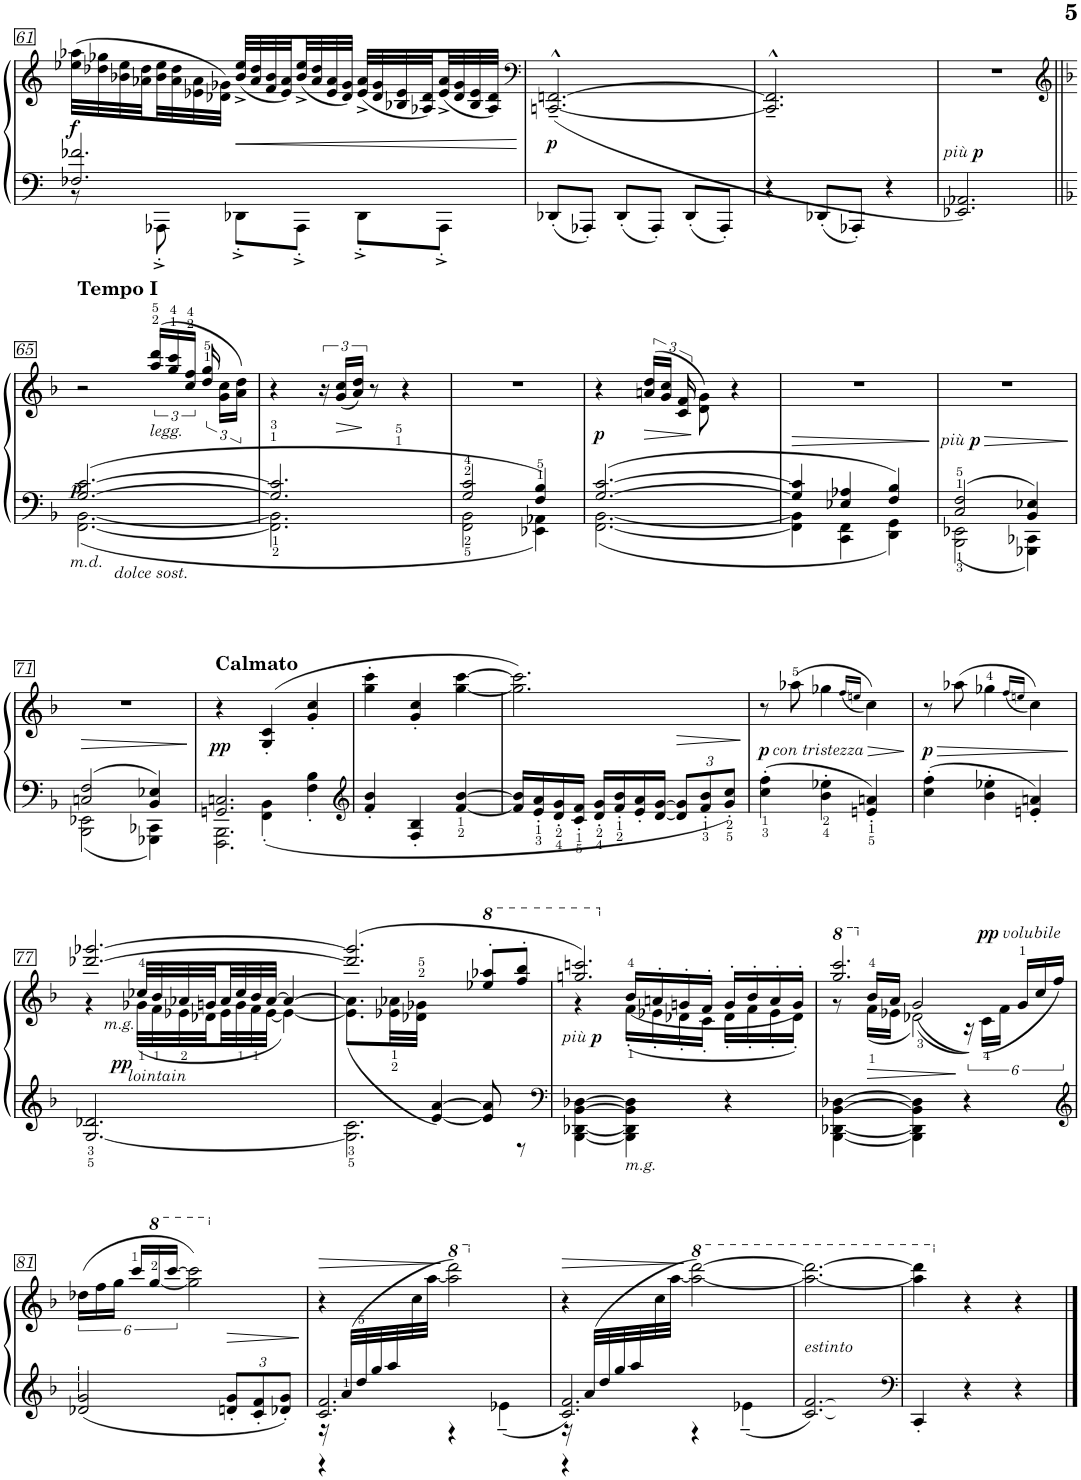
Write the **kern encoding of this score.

**kern	**kern	**dynam
*part1	*part1	*part1
*staff2	*staff1	*staff1/2
*I"III	*	*
!!LO:PB:g=z
*clefF4	*clefG2	*
*k[]	*k[]	*
*M3/4	*M3/4	*
=61	=61	=61
*^	*	*
!	!	!	!LO:DY:b
2.F-X/ 2.f-X/	8r	(32ee-X\ 32aa-X\LLL	f
.	.	32dd-X\ 32gg-X\	.
.	.	32b-X\ 32ee-\	.
.	.	32a-X\ 32dd-\	.
.	8AAA-X'^\	32b-\ 32ee-\	.
.	.	32a-\ 32dd-\	.
.	.	32e-X\ 32a-\	.
.	.	32d-X\ 32g-X\JJJ)	.
!	!	!	!LO:HP:b
.	8DD-X'^\L	(32b-/^ 32ee-/^LLL	<
.	.	32a-/ 32dd-/	.
.	.	32f/ 32b-/	.
.	.	32e-/ 32a-/)	.
.	8AAA-'^\J	(32b-/^ 32ee-/^	.
.	.	32a-/ 32dd-/	.
.	.	32e-/ 32a-/	.
.	.	32d-/ 32g-/JJJ)	.
.	8DD-'^\L	(32e-/^ 32a-/^LLL	.
.	.	32d-/ 32g-/	.
.	.	32B-X/ 32e-/	.
.	.	32A-X/ 32d-/)	.
.	8AAA-'^\J	(32e-/^ 32a-/^	.
.	.	32d-/ 32g-/	.
.	.	32B-/ 32e-/	.
.	.	32A-/ 32d-/JJJ)	.
*v	*v	*	*
=62	=62	=62
*	*clefF4	*
!	!	!LO:DY:b
8DD-X'/L	([2.CCn/~^^ [2.FFn/~^^	p
8AAA-X'/J	.	.
8DD-'/L	.	.
8AAA-'/J	.	.
8DD-'/L	.	.
8AAA-'/J	.	.
=63	=63	=63
4r	2.CCn/]~^^ 2.FFn/]~^^	.
8DD-X'/L	.	.
8AAA-X'/J	.	.
4r	.	.
=64	=64	=64
!	!	!LO:DY:a=2
!	!	!LO:DY:n=1:a=2
2.EE-X/ 2.AA-X/)	2.r	other-dynamics p
!!LO:LB:g=z
=65||	=65||	=65||
*	*clefG2	*
*k[b-]	*k[b-]	*
*^	*	*
!	!	!LO:TX:a:B:t=Tempo I	!
!LO:TX:b:i:t=m.d.	!	!	!
!LO:TX:b:i:t=dolce sost.	!	!	!
!	!	!	!LO:DY:b
[2.G/ [2.c/	[2.FF\ [2.BB-\	2r	p
!	!	!LO:TX:b:i:t=legg.	!
.	.	(24aa/ 24ddd/LL	.
.	.	24gg/ 24ccc/	.
.	.	24cc/ 24ff/JJ	.
.	.	24dd/ 24gg/	.
.	.	24g\ 24cc\LL	.
.	.	24a\ 24dd\JJ)	.
=66	=66	=66	=66
2.G/] 2.c/]	2.FF\] 2.BB-\]	4r	.
.	.	24r	.
!	!	!	!LO:HP:b
.	.	(24g/ 24cc/LL	>
.	.	24a/<< 24dd/<<JJ)	.
.	.	8r	[
.	.	4r	.
=67	=67	=67	=67
2G/ 2c/	2FF\ 2BB-\	2.r	.
4F/ 4B-/	4EE-X\ 4AA-X\	.	.
=68	=68	=68	=68
!	!	!	!LO:DY:a=2
[2.G/ [2.c/	[2.FF\ [2.BB-\	4r	p
!	!	!	!LO:HP:b
.	.	(24an/ 24dd/LL	>
.	.	24g/ 24cc/JJ	.
.	.	24c/ 24f/	.
.	.	8d\ 8g\)	]
.	.	4r	.
=69	=69	=69	=69
4G/] 4c/]	4FF\] 4BB-\]	2.r	.
4E-X/ 4A-X/	4CC\ 4FF\	.	.
4F/ 4B-/	4DD\ 4GG\	.	.
*v	*v	*	*
.	.	]
=70	=70	=70
*^	*	*
!	!	!	!LO:DY:a=2
!	!	!	!LO:DY:n=1:a=2
2C/ 2F/	2BBB-\ 2EE-X\	2.r	other-dynamics p
4BB-/ 4E-X/	4GGG-X\ 4CC-X\	.	.
!!LO:LB:g=z
=71	=71	=71	=71
2Cn/ 2F/	2BBB-\ 2EE-X\	2.r	.
4BB-/ 4E-X/	4GGG-X\ 4CC-X\	.	.
=72	=72	=72	=72
*	*^	*	*
!	!	!	!LO:TX:a:B:t=Calmato	!
!	!	!	!	!LO:DY:b
2.GGn/ 2.Cn/	2.FFF\ 2.BBB-\	4ryy	4r	pp
.	.	4FF\' 4BB-\'	(4G/' 4c/'	.
.	.	4F\' 4B-\'	4g/' 4cc/'	.
*v	*v	*v	*	*
=73	=73	=73
*clefG2	*	*
4f/' 4b-/'	4gg\' 4ccc\'	.
4F/' 4B-/'	4g/' 4cc/'	.
[4f/ [4b-/	[4gg\ [4ccc\	.
=74	=74	=74
16f/] 16b-/]LL	2.gg\] 2.ccc\])	.
16e/' 16a/'	.	.
16d/' 16g/'	.	.
16c/' 16f/'JJ	.	.
16d/' 16g/'LL	.	.
16f/' 16b-/'	.	.
16e/' 16a/'	.	.
[16d/ [16g/JJ	.	.
*Xbrackettup	*	*
!	!	!LO:HP:b=2
12d/] 12g/]L	.	>
12f/' 12b-/'	.	.
12g/' 12cc/'J	.	.
=75	=75	=75
!	!LO:TX:b:i:t=con tristezza	!
!	!	!LO:HP:b
!	!	!LO:DY:n=1:b
4cc\' 4ff\'	8r	> p
.	(8aa-X\	.
4b-\' 4ee-X\'	4gg-X\	.
.	(16qff/LL	.
.	16qeen/JJ	.
4en/' 4an/'	4cc\))	.
.	.	]
=76	=76	=76
!	!	!LO:DY:b
4cc\' 4ff\'	8r	p
.	(8aa-X\	.
4b-\' 4ee-X\'	4gg-X\	.
.	(16qff/LL	.
.	16qeen/JJ	.
4en/' 4an/'	4cc\))	.
.	.	]
!!LO:LB:g=z
=77	=77	=77
*	*^	*
*	*	*^	*
[<2.G/ 2.d-X/	[>2.ddd-X/ [2.ggg-X/	4r	4ryy	.
!	!	!LO:TX:b:i:t=m.g.	!	!
!	!	!	!	!LO:DY:b
.	.	(<32g-X\LLL	32cc-X/LLL	pp
!	!	!LO:TX:b:i:t=lointain	!	!
.	.	32f\	32b-/	.
.	.	32e-X\	32a-X/	.
.	.	32d-X\	32gn/	.
.	.	32e-\	32a-/	.
.	.	32g\	32cc-/	.
.	.	32f\	32b-/	.
.	.	[32e-\JJJ	[32a-/JJJ	.
.	.	4a-/_	4e-\_)	.
*	*	*v	*v	*
=78	=78	=78	=78
*^	*	*	*
2.G\] 2.c\	4ryy	(2.ddd-/] 2.ggg-/]	(<8.e-\] 8.a-\]L	.
.	.	.	32e-X\ 32a-X\LL	.
.	.	.	32d-X\>> 32g-X\>>JJJ	.
.	[<4e/ [4a/)	.	4ryy	.
*	*	*8va	*	*
.	8e/] 8a/]	.	8eee-X/' 8aaa-X/'L	.
.	8r	.	8fff/' 8bbb-/'J	.
*v	*v	*	*	*
*	*v	*v	*
=79	=79	=79
*clefF4	*	*
*^	*^	*
*	*	*	*^	*
!	!	!	!	!	!LO:DY:b
!	!	!	!	!	!LO:DY:n=1:b
*v	*v	*	*	*	*
[4BBB-\ [4DD-X\ [>4BB-\ [4D-X\	2.gggn/ 2.ccccn/)	4r	4ryy	other-dynamics p
*	*X8va	*	*	*
!LO:TX:b:i:t=m.g.	!	!	!	!
4BBB-\] 4DD-\] 4BB-\] 4D-\]	.	(16b-/LL	(16f'\LL	.
.	.	16an'/	16e-X'\	.
.	.	16gn'/	16d-X'\	.
.	.	16f'/JJ	16c'\JJ	.
4r	.	16g'/LL	16d-'\LL	.
.	.	16b-'/	16f'\	.
.	.	16a'/	16e-'\	.
.	.	16g'/JJ)	16d-'\JJ)	.
*	*v	*v	*v	*
=80	=80	=80
*	*8va	*
*	*^	*
*	*	*^	*
*	*	*	*^	*
[4BBB-\ [4DD-X\ [>4BB-\ [4D-X\	2.ggg/ 2.cccc/	8r	8ryy	2ryy	.
*	*X8va	*	*	*	*
.	.	(16f\LL	16b-/LL	.	.
.	.	16e-X\JJ	16a/JJ	.	.
4BBB-\] 4DD-\] 4BB-\] 4D-\]	.	(2d-X\)	(2g/	.	.
4r	.	.	.	24r))	.
.	.	.	.	(24c\LL	.
.	.	.	.	24f\JJ	.
!	!	!	!	!	!LO:DY:a
!	!	!	!	!	!LO:DY:n=1:a
.	.	.	.	24g/LL	pp other-dynamics
.	.	.	.	24cc/	.
.	.	.	.	24ff/JJ)	.
*	*v	*v	*v	*v	*
!!LO:LB:g=z
=81	=81	=81
*clefG2	*	*
2d-X/ 2g/	(24dd-X\LL	.
.	24ff\	.
.	24gg\JJ	.
.	24ccc/LL	.
*	*8va	*
.	[<24ggg/	.
.	[24cccc/JJ	.
.	2ggg\] 2cccc\])	.
12dn/' 12g/'L	.	.
12c/' 12f/'	.	.
12d-X/' 12g/'J	.	.
=82	=82	=82
*^	*	*
*	*^	*	*
*	*	*	*X8va	*
!	!	!	!	!LO:HP:b
*	*	*	*^	*
2.c/ 2.f/	16r	4r	4r	8.ryy	>
.	32a/LLL	.	.	.	.
.	32dd/	.	.	.	.
.	32gg/	.	.	.	.
.	32aa/	.	.	.	.
.	16ryy	.	.	32cc\	.
.	.	.	.	[32aa\JJJ	.
*	*	*	*8va	*	*
.	4r	2ryy	(2aaa\] 2dddd\	2ryy	]
.	4e-X~\	.	.	.	.
=83	=83	=83	=83	=83	=83
*	*	*	*X8va	*	*
!	!	!	!	!	!LO:HP:b
2.c/ 2.f/	16r	4r	4r	8.ryy	>
.	32a/LLL	.	.	.	.
.	32dd/	.	.	.	.
.	32gg/	.	.	.	.
.	32aa/	.	.	.	.
.	16ryy	.	.	32cc\	.
.	.	.	.	[32aa\JJJ	.
*	*	*	*8va	*	*
.	4r	2ryy	(2aaa\_ [2dddd\	2ryy	]
.	4e-X~\	.	.	.	.
*	*v	*v	*	*	*
*	*	*v	*v	*
=84	=84	=84	=84
!	!	!LO:TX:b:i:t=estinto	!
*v	*v	*	*
2.c/ 2.f/	2.aaa\_ 2.dddd\_	.
=85	=85	=85
*clefF4	*	*
4CC'/	4aaa\] 4dddd\]	.
*	*X8va	*
4r	4r	.
4r	4r	.
==	==	==
*-	*-	*-
